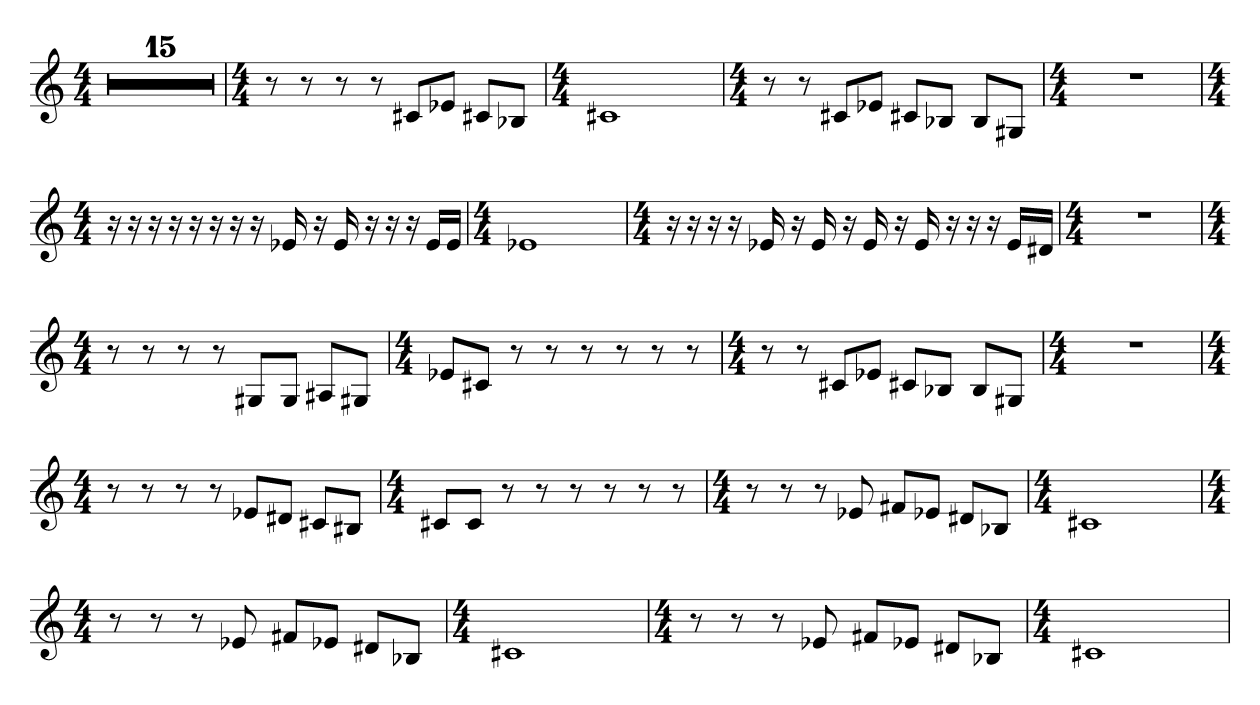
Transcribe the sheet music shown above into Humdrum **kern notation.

**kern
*part1
*staff1
*M4/4
=
1r
=
*M4/4
1r
=
*M4/4
1r
=
*M4/4
1r
=
*M4/4
1r
=
*M4/4
1r
=
*M4/4
1r
=
*M4/4
1r
=
*M4/4
1r
=
*M4/4
1r
=
*M4/4
1r
=
*M4/4
1r
=
*M4/4
1r
=
*M4/4
1r
=
*M4/4
1r
=
*M4/4
8r
8r
8r
8r
8c#XL
8e-XJ
8c#XL
8B-XJ
=
*M4/4
1c#X
=
*M4/4
8r
8r
8c#XL
8e-XJ
8c#XL
8B-XJ
8B-L
8G#XJ
=
*M4/4
1r
=
*M4/4
16r
16r
16r
16r
16r
16r
16r
16r
16e-X
16r
16e-
16r
16r
16r
16e-LL
16e-JJ
=
*M4/4
1e-X
=
*M4/4
16r
16r
16r
16r
16e-X
16r
16e-
16r
16e-
16r
16e-
16r
16r
16r
16e-LL
16d#XJJ
=
*M4/4
1r
=
*M4/4
8r
8r
8r
8r
8G#XL
8G#J
8A#XL
8G#XJ
=
*M4/4
8e-XL
8c#XJ
8r
8r
8r
8r
8r
8r
=
*M4/4
8r
8r
8c#XL
8e-XJ
8c#XL
8B-XJ
8B-L
8G#XJ
=
*M4/4
1r
=
*M4/4
8r
8r
8r
8r
8e-XL
8d#XJ
8c#XL
8B#XJ
=
*M4/4
8c#XL
8c#J
8r
8r
8r
8r
8r
8r
=
*M4/4
8r
8r
8r
8e-X
8f#XL
8e-XJ
8d#XL
8B-XJ
=
*M4/4
1c#X
=
*M4/4
8r
8r
8r
8e-X
8f#XL
8e-XJ
8d#XL
8B-XJ
=
*M4/4
1c#X
=
*M4/4
8r
8r
8r
8e-X
8f#XL
8e-XJ
8d#XL
8B-XJ
=
*M4/4
1c#X
=
*-
